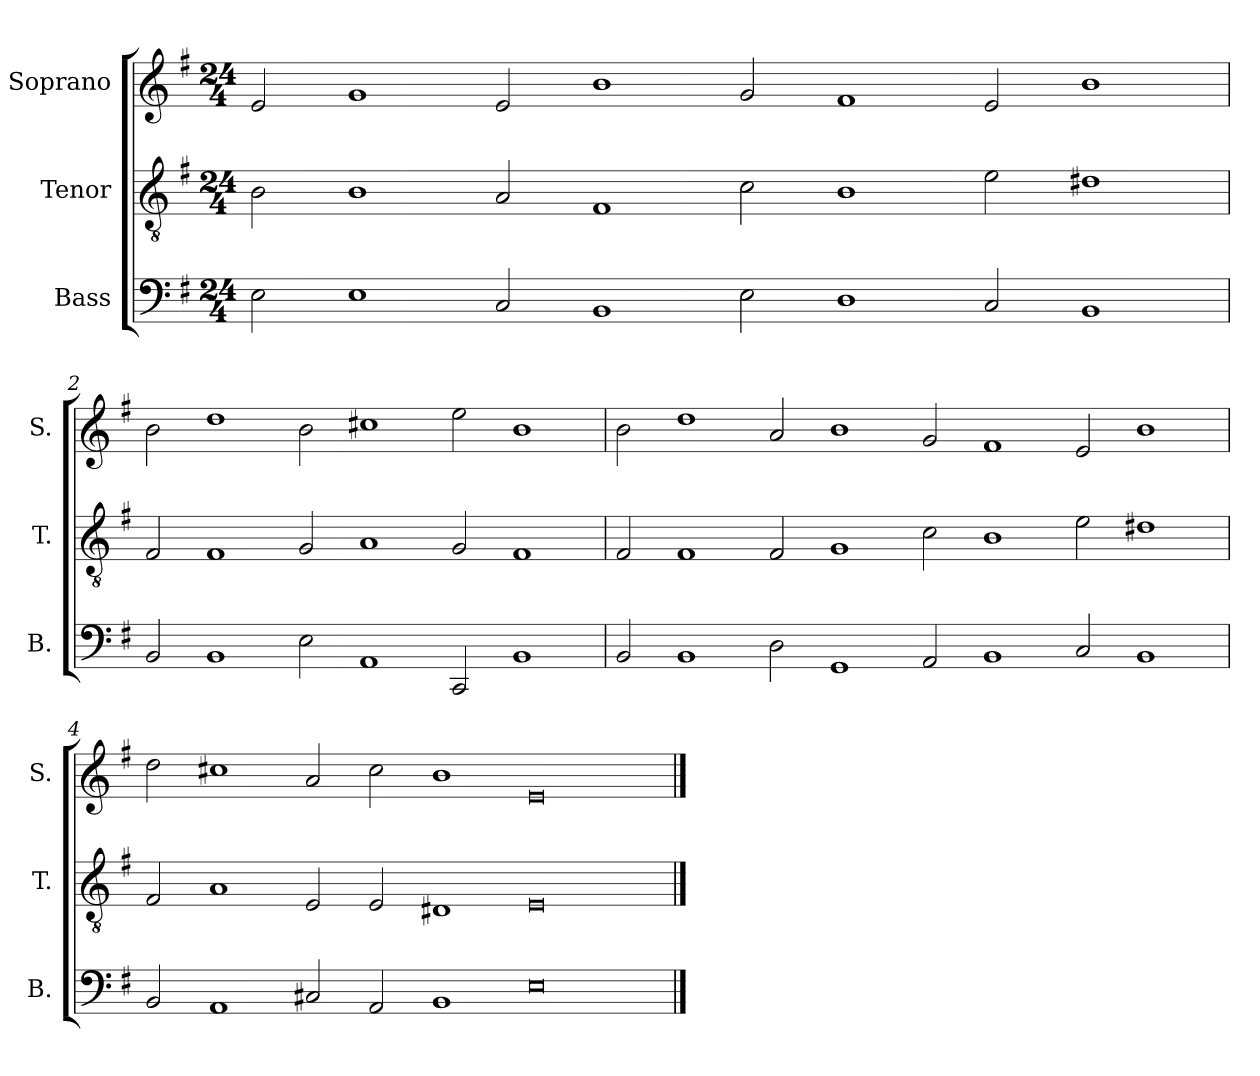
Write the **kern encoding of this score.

**kern	**kern	**kern
*part3	*part2	*part1
*staff3	*staff2	*staff1
*I"Bass	*I"Tenor	*I"Soprano
*I'B.	*I'T.	*I'S.
*clefF4	*clefGv2	*clefG2
*k[f#]	*k[f#]	*k[f#]
*G:	*G:	*G:
*M24/4	*M24/4	*M24/4
=1	=1	=1
2E\	2B\	2e/
1E	1B	1g
2C/	2A/	2e/
1BB	1F#	1b
2E\	2c\	2g/
1D	1B	1f#
2C/	2e\	2e/
1BB	1d#X	1b
=2	=2	=2
2BB/	2F#/	2b\
1BB	1F#	1dd
2E\	2G/	2b\
1AA	1A	1cc#X
2CC/	2G/	2ee\
1BB	1F#	1b
=3	=3	=3
2BB/	2F#/	2b\
1BB	1F#	1dd
2D\	2F#/	2a/
1GG	1G	1b
2AA/	2c\	2g/
1BB	1B	1f#
2C/	2e\	2e/
1BB	1d#X	1b
!!LO:LB:g=z
=4	=4	=4
2BB/	2F#/	2dd\
1AA	1A	1cc#X
2C#X/	2E/	2a/
2AA/	2E/	2cc#\
1BB	1D#X	1b
0E	0E	0e
==	==	==
*-	*-	*-
